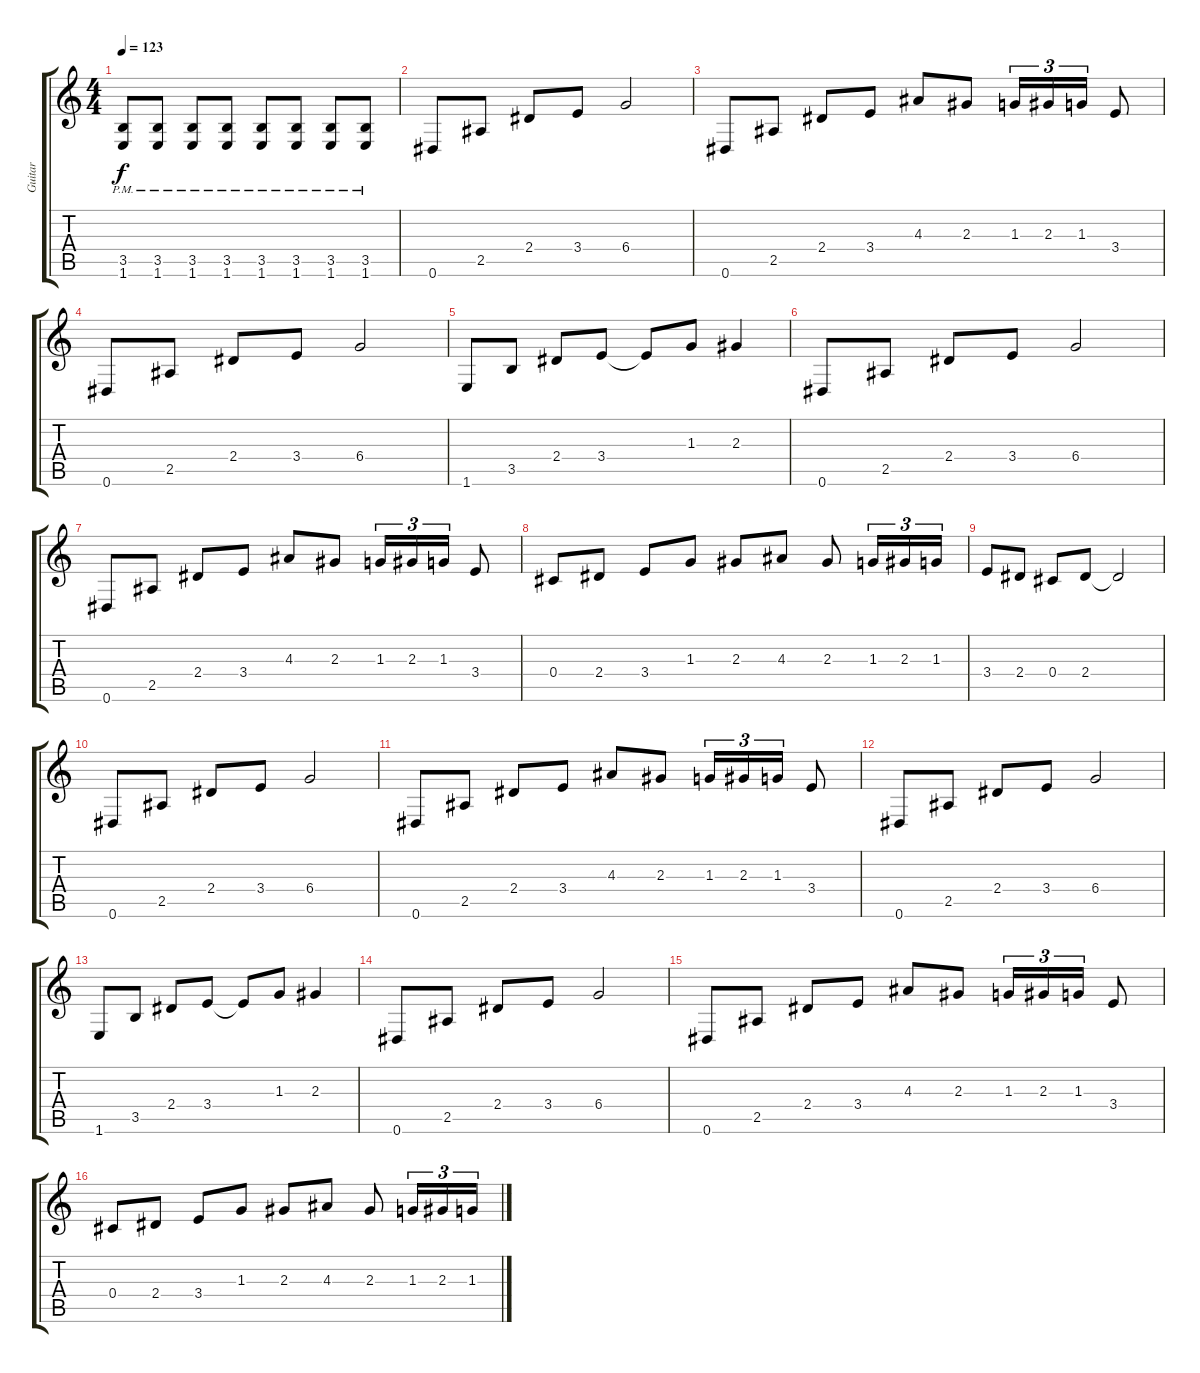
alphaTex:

\track ("Guitar" "Guitar") {instrument distortionguitar}
\staff {score tabs}
\tuning (Eb4 Bb3 Gb3 Db3 Ab2 Eb2) {hide}
\ts (4 4)
\tempo 123
\clef g2
\ks c
(3.5{pm} 1.6{pm}).8{dy f} (3.5{pm} 1.6{pm}).8 (3.5{pm} 1.6{pm}).8 (3.5{pm} 1.6{pm}).8 (3.5{pm} 1.6{pm}).8 (3.5{pm} 1.6{pm}).8 (3.5{pm} 1.6{pm}).8 (3.5{pm} 1.6{pm}).8 |
0.6.8 2.5.8 2.4.8 3.4.8 6.4.2 |
0.6.8 2.5.8 2.4.8 3.4.8 4.3.8 2.3.8 1.3.16{tu (3 2)} 2.3.16{tu (3 2)} 1.3.16{tu (3 2)} 3.4.8 |
0.6.8 2.5.8 2.4.8 3.4.8 6.4.2 |
1.6.8 3.5.8 2.4.8 3.4.8 3.4{t}.8 1.3.8 2.3.4 |
0.6.8 2.5.8 2.4.8 3.4.8 6.4.2 |
0.6.8 2.5.8 2.4.8 3.4.8 4.3.8 2.3.8 1.3.16{tu (3 2)} 2.3.16{tu (3 2)} 1.3.16{tu (3 2)} 3.4.8 |
0.4.8 2.4.8 3.4.8 1.3.8 2.3.8 4.3.8 2.3.8 1.3.16{tu (3 2)} 2.3.16{tu (3 2)} 1.3.16{tu (3 2)} |
3.4.8 2.4.8 0.4.8 2.4.8 2.4{t}.2 |
0.6.8 2.5.8 2.4.8 3.4.8 6.4.2 |
0.6.8 2.5.8 2.4.8 3.4.8 4.3.8 2.3.8 1.3.16{tu (3 2)} 2.3.16{tu (3 2)} 1.3.16{tu (3 2)} 3.4.8 |
0.6.8 2.5.8 2.4.8 3.4.8 6.4.2 |
1.6.8 3.5.8 2.4.8 3.4.8 3.4{t}.8 1.3.8 2.3.4 |
0.6.8 2.5.8 2.4.8 3.4.8 6.4.2 |
0.6.8 2.5.8 2.4.8 3.4.8 4.3.8 2.3.8 1.3.16{tu (3 2)} 2.3.16{tu (3 2)} 1.3.16{tu (3 2)} 3.4.8 |
0.4.8 2.4.8 3.4.8 1.3.8 2.3.8 4.3.8 2.3.8 1.3.16{tu (3 2)} 2.3.16{tu (3 2)} 1.3.16{tu (3 2)}
